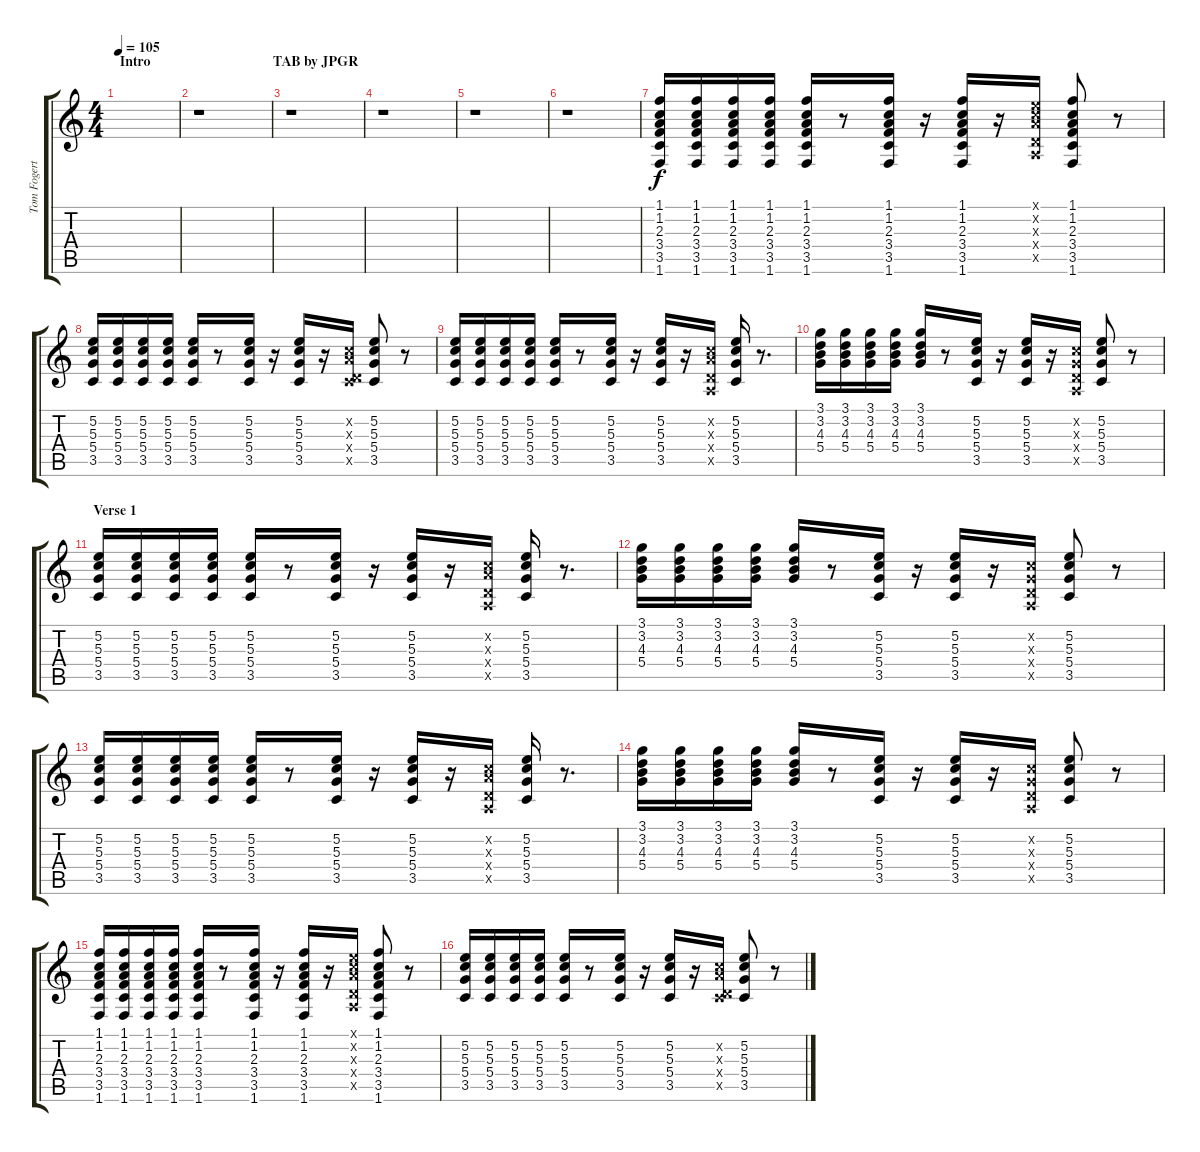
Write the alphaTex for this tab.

\track ("Tom Fogerty" "Tom Fogert") {instrument acousticguitarsteel}
\staff {score tabs}
\tuning (E4 B3 G3 D3 A2 E2) {hide}
\ts (4 4)
\section ("" "Intro                                   TAB by JPGR")
\tempo 105
\clef g2
\ks c
|
r.1 |
r.1 |
r.1 |
r.1 |
r.1 |
(1.1 1.2 2.3 3.4 3.5 1.6).16 (1.1 1.2 2.3 3.4 3.5 1.6).16 (1.1 1.2 2.3 3.4 3.5 1.6).16 (1.1 1.2 2.3 3.4 3.5 1.6).16 (1.1 1.2 2.3 3.4 3.5 1.6).16 r.8 (1.1 1.2 2.3 3.4 3.5 1.6).16 r.16 (1.1 1.2 2.3 3.4 3.5 1.6).16 r.16 (0.1{x} 1.2{x} 2.3{x} 0.4{x} 0.5{x}).16 (1.1 1.2 2.3 3.4 3.5 1.6).8 r.8 |
(5.2 5.3 5.4 3.5).16 (5.2 5.3 5.4 3.5).16 (5.2 5.3 5.4 3.5).16 (5.2 5.3 5.4 3.5).16 (5.2 5.3 5.4 3.5).16 r.8 (5.2 5.3 5.4 3.5).16 r.16 (5.2 5.3 5.4 3.5).16 r.16 (1.2{x} 2.3{x} 0.4{x} 3.5{x}).16 (5.2 5.3 5.4 3.5).8 r.8 |
(5.2 5.3 5.4 3.5).16 (5.2 5.3 5.4 3.5).16 (5.2 5.3 5.4 3.5).16 (5.2 5.3 5.4 3.5).16 (5.2 5.3 5.4 3.5).16 r.8 (5.2 5.3 5.4 3.5).16 r.16 (5.2 5.3 5.4 3.5).16 r.16 (1.2{x} 2.3{x} 0.4{x} 0.5{x}).16 (5.2 5.3 5.4 3.5).16 r.8{d} |
(3.1 3.2 4.3 5.4).16 (3.1 3.2 4.3 5.4).16 (3.1 3.2 4.3 5.4).16 (3.1 3.2 4.3 5.4).16 (3.1 3.2 4.3 5.4).16 r.8 (5.2 5.3 5.4 3.5).16 r.16 (5.2 5.3 5.4 3.5).16 r.16 (1.2{x} 0.3{x} 0.4{x} 0.5{x}).16 (5.2 5.3 5.4 3.5).8 r.8 |
\section ("" "Verse 1")
(5.2 5.3 5.4 3.5).16 (5.2 5.3 5.4 3.5).16 (5.2 5.3 5.4 3.5).16 (5.2 5.3 5.4 3.5).16 (5.2 5.3 5.4 3.5).16 r.8 (5.2 5.3 5.4 3.5).16 r.16 (5.2 5.3 5.4 3.5).16 r.16 (1.2{x} 2.3{x} 0.4{x} 0.5{x}).16 (5.2 5.3 5.4 3.5).16 r.8{d} |
(3.1 3.2 4.3 5.4).16 (3.1 3.2 4.3 5.4).16 (3.1 3.2 4.3 5.4).16 (3.1 3.2 4.3 5.4).16 (3.1 3.2 4.3 5.4).16 r.8 (5.2 5.3 5.4 3.5).16 r.16 (5.2 5.3 5.4 3.5).16 r.16 (1.2{x} 0.3{x} 0.4{x} 0.5{x}).16 (5.2 5.3 5.4 3.5).8 r.8 |
(5.2 5.3 5.4 3.5).16 (5.2 5.3 5.4 3.5).16 (5.2 5.3 5.4 3.5).16 (5.2 5.3 5.4 3.5).16 (5.2 5.3 5.4 3.5).16 r.8 (5.2 5.3 5.4 3.5).16 r.16 (5.2 5.3 5.4 3.5).16 r.16 (1.2{x} 2.3{x} 0.4{x} 0.5{x}).16 (5.2 5.3 5.4 3.5).16 r.8{d} |
(3.1 3.2 4.3 5.4).16 (3.1 3.2 4.3 5.4).16 (3.1 3.2 4.3 5.4).16 (3.1 3.2 4.3 5.4).16 (3.1 3.2 4.3 5.4).16 r.8 (5.2 5.3 5.4 3.5).16 r.16 (5.2 5.3 5.4 3.5).16 r.16 (1.2{x} 0.3{x} 0.4{x} 0.5{x}).16 (5.2 5.3 5.4 3.5).8 r.8 |
(1.1 1.2 2.3 3.4 3.5 1.6).16 (1.1 1.2 2.3 3.4 3.5 1.6).16 (1.1 1.2 2.3 3.4 3.5 1.6).16 (1.1 1.2 2.3 3.4 3.5 1.6).16 (1.1 1.2 2.3 3.4 3.5 1.6).16 r.8 (1.1 1.2 2.3 3.4 3.5 1.6).16 r.16 (1.1 1.2 2.3 3.4 3.5 1.6).16 r.16 (0.1{x} 1.2{x} 2.3{x} 0.4{x} 0.5{x}).16 (1.1 1.2 2.3 3.4 3.5 1.6).8 r.8 |
(5.2 5.3 5.4 3.5).16 (5.2 5.3 5.4 3.5).16 (5.2 5.3 5.4 3.5).16 (5.2 5.3 5.4 3.5).16 (5.2 5.3 5.4 3.5).16 r.8 (5.2 5.3 5.4 3.5).16 r.16 (5.2 5.3 5.4 3.5).16 r.16 (1.2{x} 2.3{x} 0.4{x} 3.5{x}).16 (5.2 5.3 5.4 3.5).8 r.8
